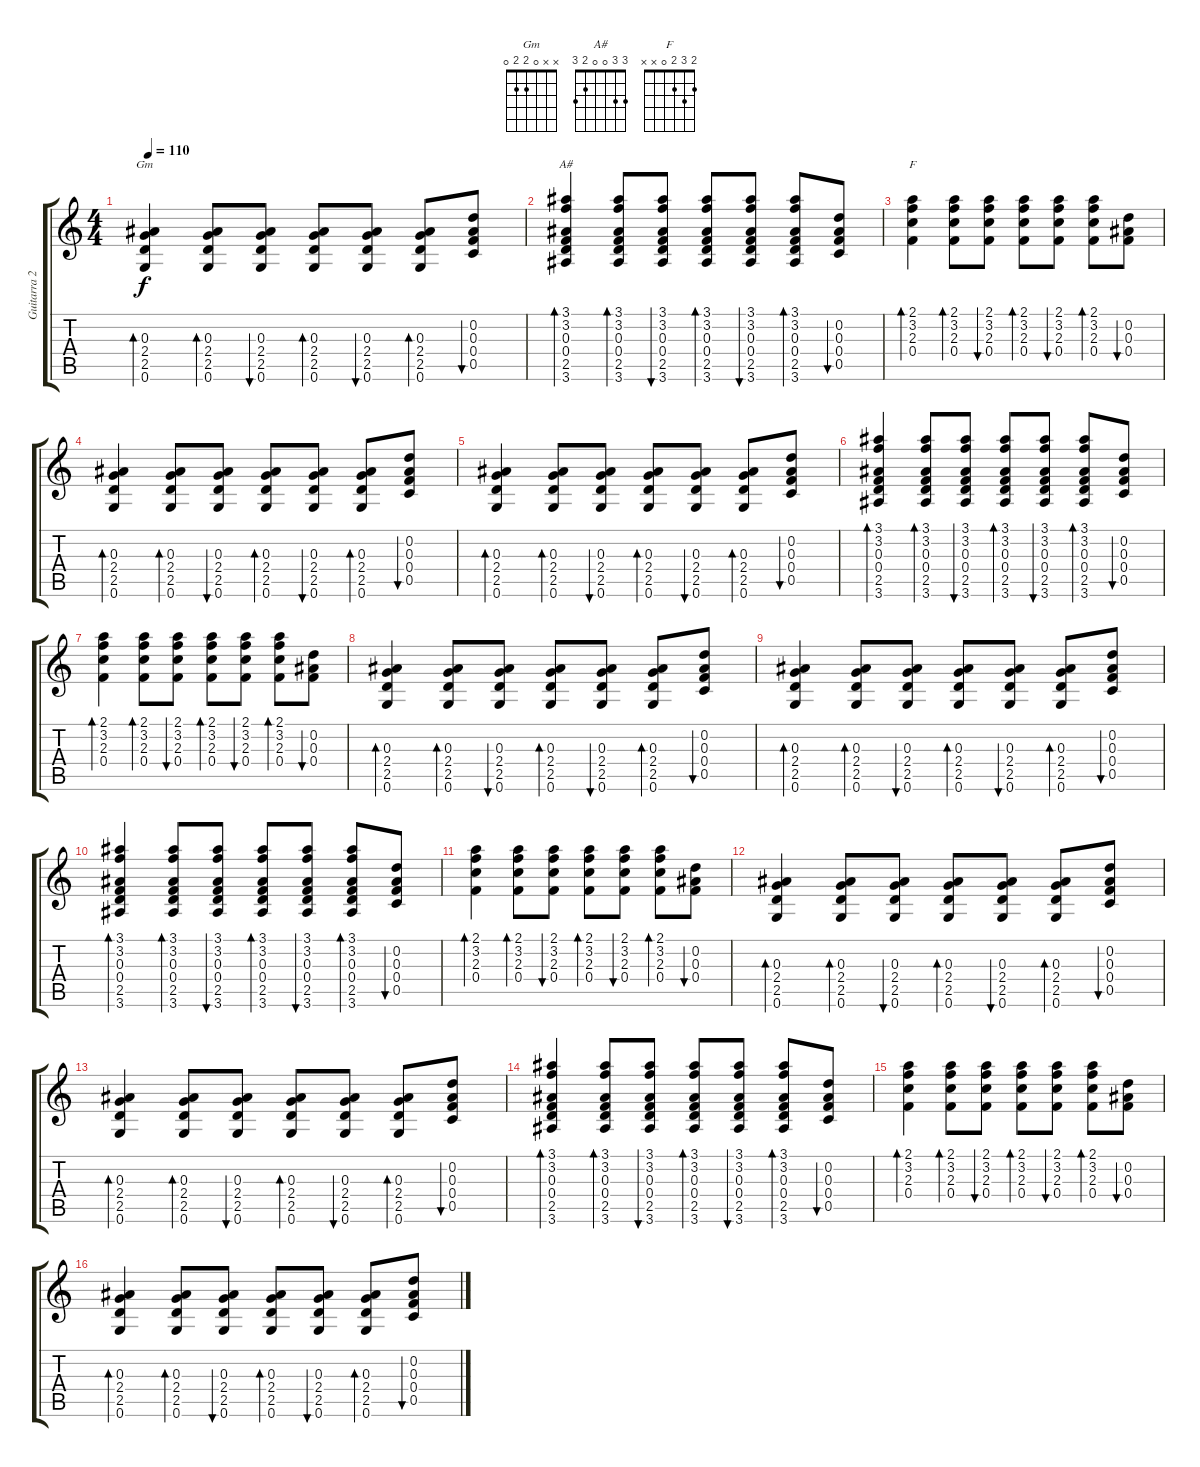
\track ("Guitarra 2" "Guitarra 2") {instrument acousticguitarnylon}
\staff {score tabs}
\tuning (G4 D4 Bb3 F3 C3 G2) {hide}
\chord ("Gm" x x 0 2 2 0)
\chord ("A#" 3 3 0 0 2 3)
\chord ("F" 2 3 2 0 x x)
\ts (4 4)
\tempo 110
\clef g2
\ks c
(0.3 2.4 2.5 0.6).4{bd 30 ch "Gm" dy f} (0.3 2.4 2.5 0.6).8{bd 30} (0.3 2.4 2.5 0.6).8{bu 30} (0.3 2.4 2.5 0.6).8{bd 30} (0.3 2.4 2.5 0.6).8{bu 30} (0.3 2.4 2.5 0.6).8{bd 30} (0.2 0.3 0.4 0.5).8{bu 30} |
(3.1 3.2 0.3 0.4 2.5 3.6).4{bd 30 ch "A#"} (3.1 3.2 0.3 0.4 2.5 3.6).8{bd 30} (3.1 3.2 0.3 0.4 2.5 3.6).8{bu 30} (3.1 3.2 0.3 0.4 2.5 3.6).8{bd 30} (3.1 3.2 0.3 0.4 2.5 3.6).8{bu 30} (3.1 3.2 0.3 0.4 2.5 3.6).8{bd 30} (0.2 0.3 0.4 0.5).8{bu 30} |
(2.1 3.2 2.3 0.4).4{bd 30 ch "F"} (2.1 3.2 2.3 0.4).8{bd 30} (2.1 3.2 2.3 0.4).8{bu 30} (2.1 3.2 2.3 0.4).8{bd 30} (2.1 3.2 2.3 0.4).8{bu 30} (2.1 3.2 2.3 0.4).8{bd 30} (0.2 0.3 0.4).8{bu 30} |
(0.3 2.4 2.5 0.6).4{bd 30} (0.3 2.4 2.5 0.6).8{bd 30} (0.3 2.4 2.5 0.6).8{bu 30} (0.3 2.4 2.5 0.6).8{bd 30} (0.3 2.4 2.5 0.6).8{bu 30} (0.3 2.4 2.5 0.6).8{bd 30} (0.2 0.3 0.4 0.5).8{bu 30} |
(0.3 2.4 2.5 0.6).4{bd 30} (0.3 2.4 2.5 0.6).8{bd 30} (0.3 2.4 2.5 0.6).8{bu 30} (0.3 2.4 2.5 0.6).8{bd 30} (0.3 2.4 2.5 0.6).8{bu 30} (0.3 2.4 2.5 0.6).8{bd 30} (0.2 0.3 0.4 0.5).8{bu 30} |
(3.1 3.2 0.3 0.4 2.5 3.6).4{bd 30} (3.1 3.2 0.3 0.4 2.5 3.6).8{bd 30} (3.1 3.2 0.3 0.4 2.5 3.6).8{bu 30} (3.1 3.2 0.3 0.4 2.5 3.6).8{bd 30} (3.1 3.2 0.3 0.4 2.5 3.6).8{bu 30} (3.1 3.2 0.3 0.4 2.5 3.6).8{bd 30} (0.2 0.3 0.4 0.5).8{bu 30} |
(2.1 3.2 2.3 0.4).4{bd 30} (2.1 3.2 2.3 0.4).8{bd 30} (2.1 3.2 2.3 0.4).8{bu 30} (2.1 3.2 2.3 0.4).8{bd 30} (2.1 3.2 2.3 0.4).8{bu 30} (2.1 3.2 2.3 0.4).8{bd 30} (0.2 0.3 0.4).8{bu 30} |
(0.3 2.4 2.5 0.6).4{bd 30} (0.3 2.4 2.5 0.6).8{bd 30} (0.3 2.4 2.5 0.6).8{bu 30} (0.3 2.4 2.5 0.6).8{bd 30} (0.3 2.4 2.5 0.6).8{bu 30} (0.3 2.4 2.5 0.6).8{bd 30} (0.2 0.3 0.4 0.5).8{bu 30} |
(0.3 2.4 2.5 0.6).4{bd 30} (0.3 2.4 2.5 0.6).8{bd 30} (0.3 2.4 2.5 0.6).8{bu 30} (0.3 2.4 2.5 0.6).8{bd 30} (0.3 2.4 2.5 0.6).8{bu 30} (0.3 2.4 2.5 0.6).8{bd 30} (0.2 0.3 0.4 0.5).8{bu 30} |
(3.1 3.2 0.3 0.4 2.5 3.6).4{bd 30} (3.1 3.2 0.3 0.4 2.5 3.6).8{bd 30} (3.1 3.2 0.3 0.4 2.5 3.6).8{bu 30} (3.1 3.2 0.3 0.4 2.5 3.6).8{bd 30} (3.1 3.2 0.3 0.4 2.5 3.6).8{bu 30} (3.1 3.2 0.3 0.4 2.5 3.6).8{bd 30} (0.2 0.3 0.4 0.5).8{bu 30} |
(2.1 3.2 2.3 0.4).4{bd 30} (2.1 3.2 2.3 0.4).8{bd 30} (2.1 3.2 2.3 0.4).8{bu 30} (2.1 3.2 2.3 0.4).8{bd 30} (2.1 3.2 2.3 0.4).8{bu 30} (2.1 3.2 2.3 0.4).8{bd 30} (0.2 0.3 0.4).8{bu 30} |
(0.3 2.4 2.5 0.6).4{bd 30} (0.3 2.4 2.5 0.6).8{bd 30} (0.3 2.4 2.5 0.6).8{bu 30} (0.3 2.4 2.5 0.6).8{bd 30} (0.3 2.4 2.5 0.6).8{bu 30} (0.3 2.4 2.5 0.6).8{bd 30} (0.2 0.3 0.4 0.5).8{bu 30} |
(0.3 2.4 2.5 0.6).4{bd 30} (0.3 2.4 2.5 0.6).8{bd 30} (0.3 2.4 2.5 0.6).8{bu 30} (0.3 2.4 2.5 0.6).8{bd 30} (0.3 2.4 2.5 0.6).8{bu 30} (0.3 2.4 2.5 0.6).8{bd 30} (0.2 0.3 0.4 0.5).8{bu 30} |
(3.1 3.2 0.3 0.4 2.5 3.6).4{bd 30} (3.1 3.2 0.3 0.4 2.5 3.6).8{bd 30} (3.1 3.2 0.3 0.4 2.5 3.6).8{bu 30} (3.1 3.2 0.3 0.4 2.5 3.6).8{bd 30} (3.1 3.2 0.3 0.4 2.5 3.6).8{bu 30} (3.1 3.2 0.3 0.4 2.5 3.6).8{bd 30} (0.2 0.3 0.4 0.5).8{bu 30} |
(2.1 3.2 2.3 0.4).4{bd 30} (2.1 3.2 2.3 0.4).8{bd 30} (2.1 3.2 2.3 0.4).8{bu 30} (2.1 3.2 2.3 0.4).8{bd 30} (2.1 3.2 2.3 0.4).8{bu 30} (2.1 3.2 2.3 0.4).8{bd 30} (0.2 0.3 0.4).8{bu 30} |
(0.3 2.4 2.5 0.6).4{bd 30} (0.3 2.4 2.5 0.6).8{bd 30} (0.3 2.4 2.5 0.6).8{bu 30} (0.3 2.4 2.5 0.6).8{bd 30} (0.3 2.4 2.5 0.6).8{bu 30} (0.3 2.4 2.5 0.6).8{bd 30} (0.2 0.3 0.4 0.5).8{bu 30}
